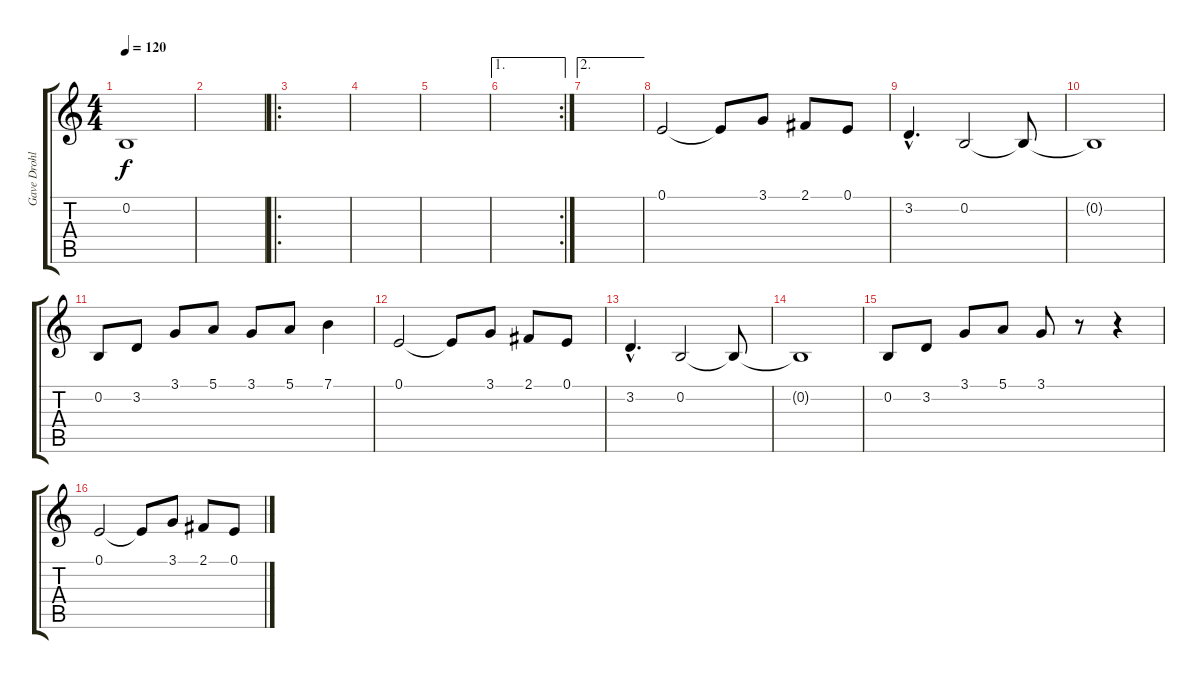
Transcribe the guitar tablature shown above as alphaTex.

\track ("Gave Drohl" "Gave Drohl") {instrument lead2sawtooth}
\staff {score tabs}
\tuning (E4 B3 G3 D3 A2 E2) {hide}
\ts (4 4)
\tempo 120
\clef g2
\ks c
0.2{t}.1{dy f} |
|
\ro
|
|
|
\ae 1
\rc 2
|
\ae 2
|
0.1.2{volume 8 balance 0 instrument lead2sawtooth} 0.1{t}.8 3.1.8 2.1.8 0.1.8 |
3.2{hac}.4{d} 0.2.2 0.2{t}.8 |
0.2{t}.1 |
0.2.8 3.2.8 3.1.8 5.1.8 3.1.8 5.1.8 7.1.4 |
0.1.2 0.1{t}.8 3.1.8 2.1.8 0.1.8 |
3.2{hac}.4{d} 0.2.2 0.2{t}.8 |
0.2{t}.1 |
0.2.8 3.2.8 3.1.8 5.1.8 3.1.8 r.8 r.4 |
0.1.2 0.1{t}.8 3.1.8 2.1.8 0.1.8
